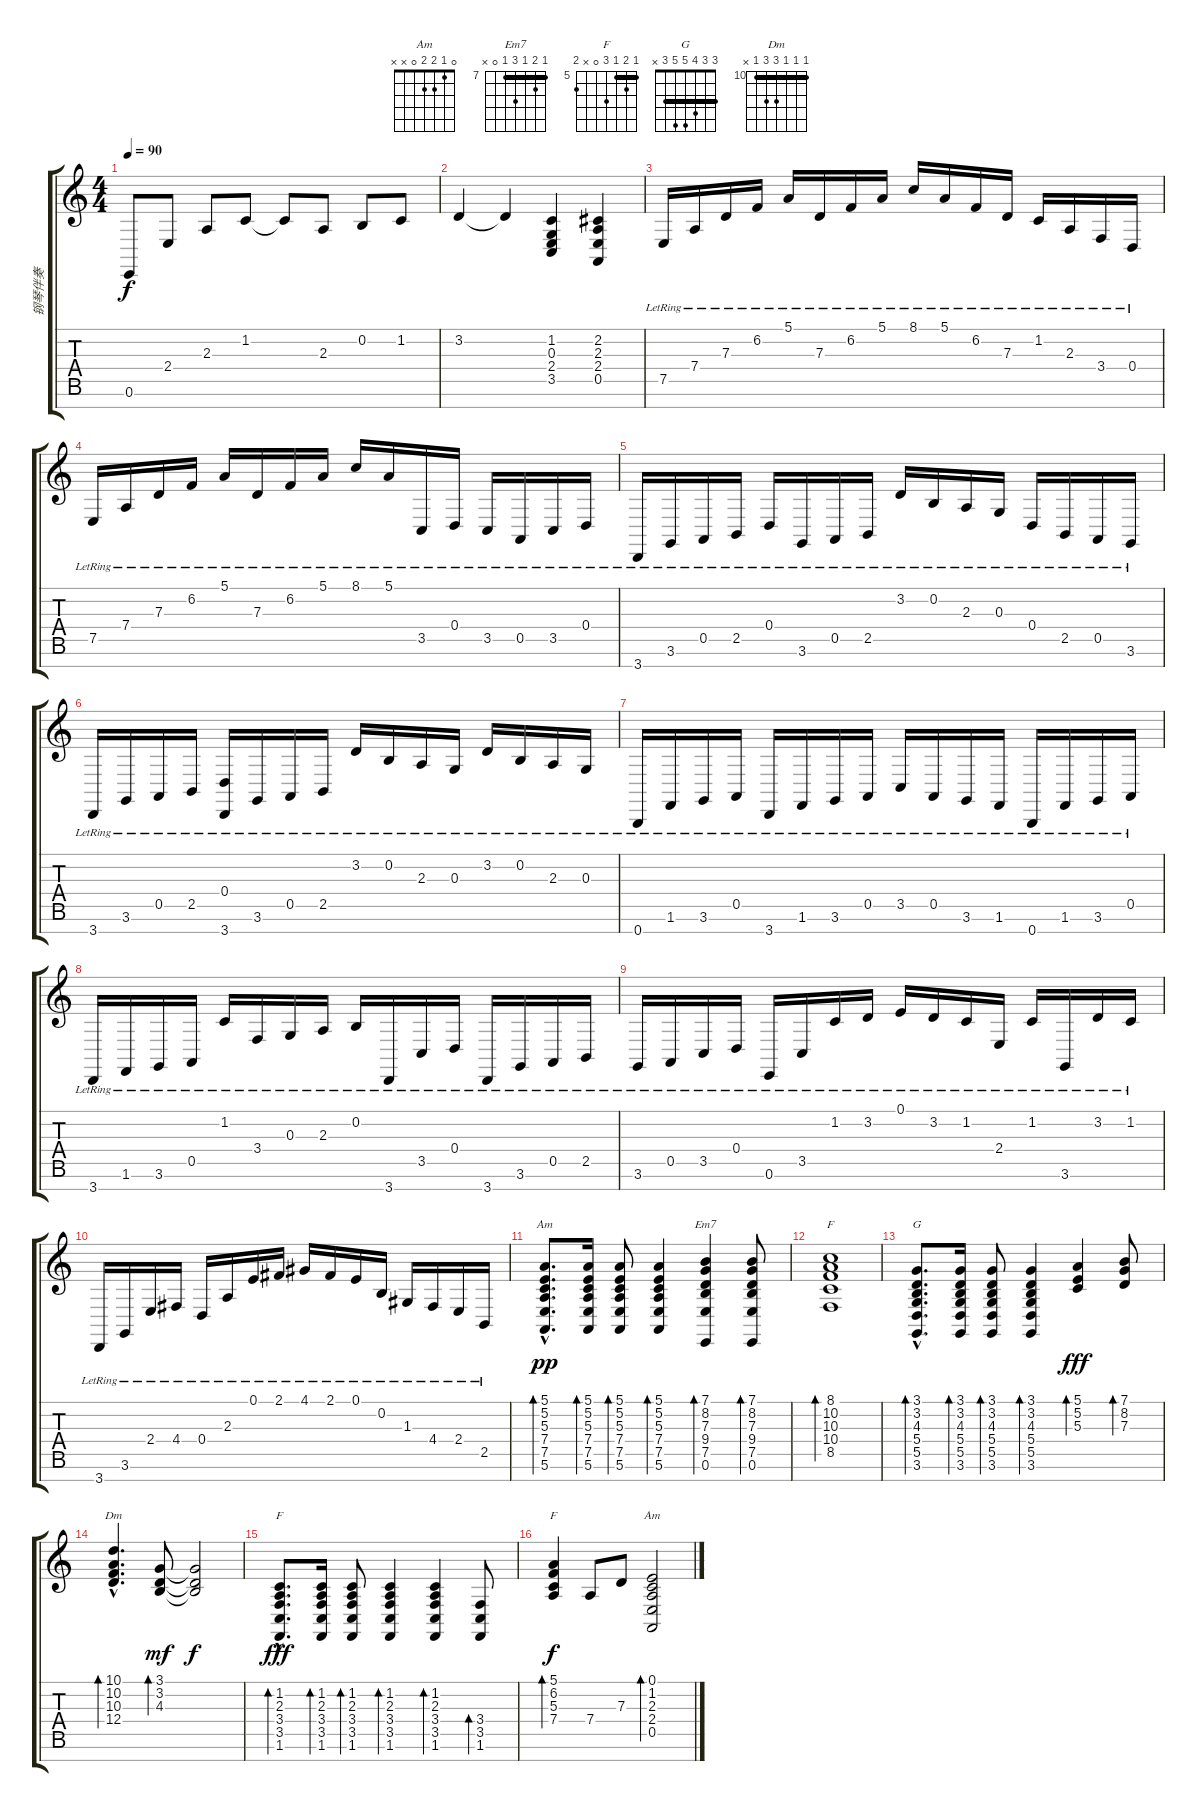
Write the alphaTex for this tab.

\track ("钢琴伴奏" "钢琴伴奏") {instrument acousticgrandpiano}
\staff {score tabs}
\tuning (E4 B3 G3 D3 A2 E2 B1) {hide}
\chord ("Am" 5 5 5 7 7 5 x) {firstfret 5 barre 5}
\chord ("Em7" 7 8 7 9 7 0 x) {firstfret 7 barre 7}
\chord ("F" 8 10 10 10 8 x x) {firstfret 8 barre 8}
\chord ("G" 3 3 4 5 5 3 x) {barre 3}
\chord ("Dm" 10 10 10 12 12 10 x) {firstfret 10 barre 10}
\chord ("F" 1 1 2 3 3 1 x) {barre 1}
\chord ("F" 5 6 5 7 0 x 6) {firstfret 5 barre 5}
\chord ("Am" 0 1 2 2 0 x x)
\ts (4 4)
\tempo 90
\clef g2
\ks c
0.6.8{dy f} 2.4.8 2.3.8 1.2.8 1.2{t}.8 2.3.8 0.2.8 1.2.8 |
3.2.4 3.2{t}.4 (1.2 0.3 2.4 3.5).4 (2.2 2.3 2.4 0.5).4 |
7.5{lr}.16 7.4{lr}.16 7.3{lr}.16 6.2{lr}.16 5.1{lr}.16 7.3{lr}.16 6.2{lr}.16 5.1{lr}.16 8.1{lr}.16 5.1{lr}.16 6.2{lr}.16 7.3{lr}.16 1.2{lr}.16 2.3{lr}.16 3.4{lr}.16 0.4{lr}.16 |
7.5{lr}.16 7.4{lr}.16 7.3{lr}.16 6.2{lr}.16 5.1{lr}.16 7.3{lr}.16 6.2{lr}.16 5.1{lr}.16 8.1{lr}.16 5.1{lr}.16 3.5{lr}.16 0.4{lr}.16 3.5{lr}.16 0.5{lr}.16 3.5{lr}.16 0.4{lr}.16 |
3.7{lr}.16 3.6{lr}.16 0.5{lr}.16 2.5{lr}.16 0.4{lr}.16 3.6{lr}.16 0.5{lr}.16 2.5{lr}.16 3.2{lr}.16 0.2{lr}.16 2.3{lr}.16 0.3{lr}.16 0.4{lr}.16 2.5{lr}.16 0.5{lr}.16 3.6{lr}.16 |
3.7{lr}.16 3.6{lr}.16 0.5{lr}.16 2.5{lr}.16 (0.4{lr} 3.7{lr}).16 3.6{lr}.16 0.5{lr}.16 2.5{lr}.16 3.2{lr}.16 0.2{lr}.16 2.3{lr}.16 0.3{lr}.16 3.2{lr}.16 0.2{lr}.16 2.3{lr}.16 0.3{lr}.16 |
0.7{lr}.16 1.6{lr}.16 3.6{lr}.16 0.5{lr}.16 3.7{lr}.16 1.6{lr}.16 3.6{lr}.16 0.5{lr}.16 3.5{lr}.16 0.5{lr}.16 3.6{lr}.16 1.6{lr}.16 0.7{lr}.16 1.6{lr}.16 3.6{lr}.16 0.5{lr}.16 |
3.7{lr}.16 1.6{lr}.16 3.6{lr}.16 0.5{lr}.16 1.2{lr}.16 3.4{lr}.16 0.3{lr}.16 2.3{lr}.16 0.2{lr}.16 3.7{lr}.16 3.5{lr}.16 0.4{lr}.16 3.7{lr}.16 3.6{lr}.16 0.5{lr}.16 2.5{lr}.16 |
3.6{lr}.16 0.5{lr}.16 3.5{lr}.16 0.4{lr}.16 0.6{lr}.16 3.5{lr}.16 1.2{lr}.16 3.2{lr}.16 0.1{lr}.16 3.2{lr}.16 1.2{lr}.16 2.4{lr}.16 1.2{lr}.16 3.6{lr}.16 3.2{lr}.16 1.2{lr}.16 |
3.7{lr}.16 3.6{lr}.16 2.4{lr}.16 4.4{lr}.16 0.4{lr}.16 2.3{lr}.16 0.1{lr}.16 2.1{lr}.16 4.1{lr}.16 2.1{lr}.16 0.1{lr}.16 0.2{lr}.16 1.3{lr}.16 4.4{lr}.16 2.4{lr}.16 2.5{lr}.16 |
(5.1{hac} 5.2{hac} 5.3{hac} 7.4{hac} 7.5{hac} 5.6{hac}).8{d bd 30 ch "Am" dy pp} (5.1 5.2 5.3 7.4 7.5 5.6).16{bd 30} (5.1 5.2 5.3 7.4 7.5 5.6).8{bd 30} (5.1 5.2 5.3 7.4 7.5 5.6).4{bd 30} (7.1 8.2 7.3 9.4 7.5 0.6).4{bd 30 ch "Em7"} (7.1 8.2 7.3 9.4 7.5 0.6).8{bd 30} |
(8.1 10.2 10.3 10.4 8.5).1{bd 30 ch "F"} |
(3.1{hac} 3.2{hac} 4.3{hac} 5.4{hac} 5.5{hac} 3.6{hac}).8{d bd 30 ch "G"} (3.1 3.2 4.3 5.4 5.5 3.6).16{bd 30} (3.1 3.2 4.3 5.4 5.5 3.6).8{bd 30} (3.1 3.2 4.3 5.4 5.5 3.6).4{bd 30} (5.1 5.2 5.3).4{bd 30 dy fff} (7.1 8.2 7.3).8{bd 30} |
(10.1{hac} 10.2{hac} 10.3{hac} 12.4{hac}).4{d bd 60 ch "Dm"} (3.1 3.2 4.3).8{bd 60 dy mf} (3.1{t} 3.2{t} 4.3{t}).2{dy f} |
(1.2{hac} 2.3{hac} 3.4{hac} 3.5{hac} 1.6{hac}).8{d bd 30 ch "F" dy fff} (1.2 2.3 3.4 3.5 1.6).16{bd 30} (1.2 2.3 3.4 3.5 1.6).8{bd 30} (1.2 2.3 3.4 3.5 1.6).4{bd 30} (1.2 2.3 3.4 3.5 1.6).4{bd 30} (3.4 3.5 1.6).8{bd 30} |
(5.1 6.2 5.3 7.4).4{bd 60 ch "F" dy f} 7.4.8 7.3.8 (0.1 1.2 2.3 2.4 0.5).2{bd 60 ch "Am"}
